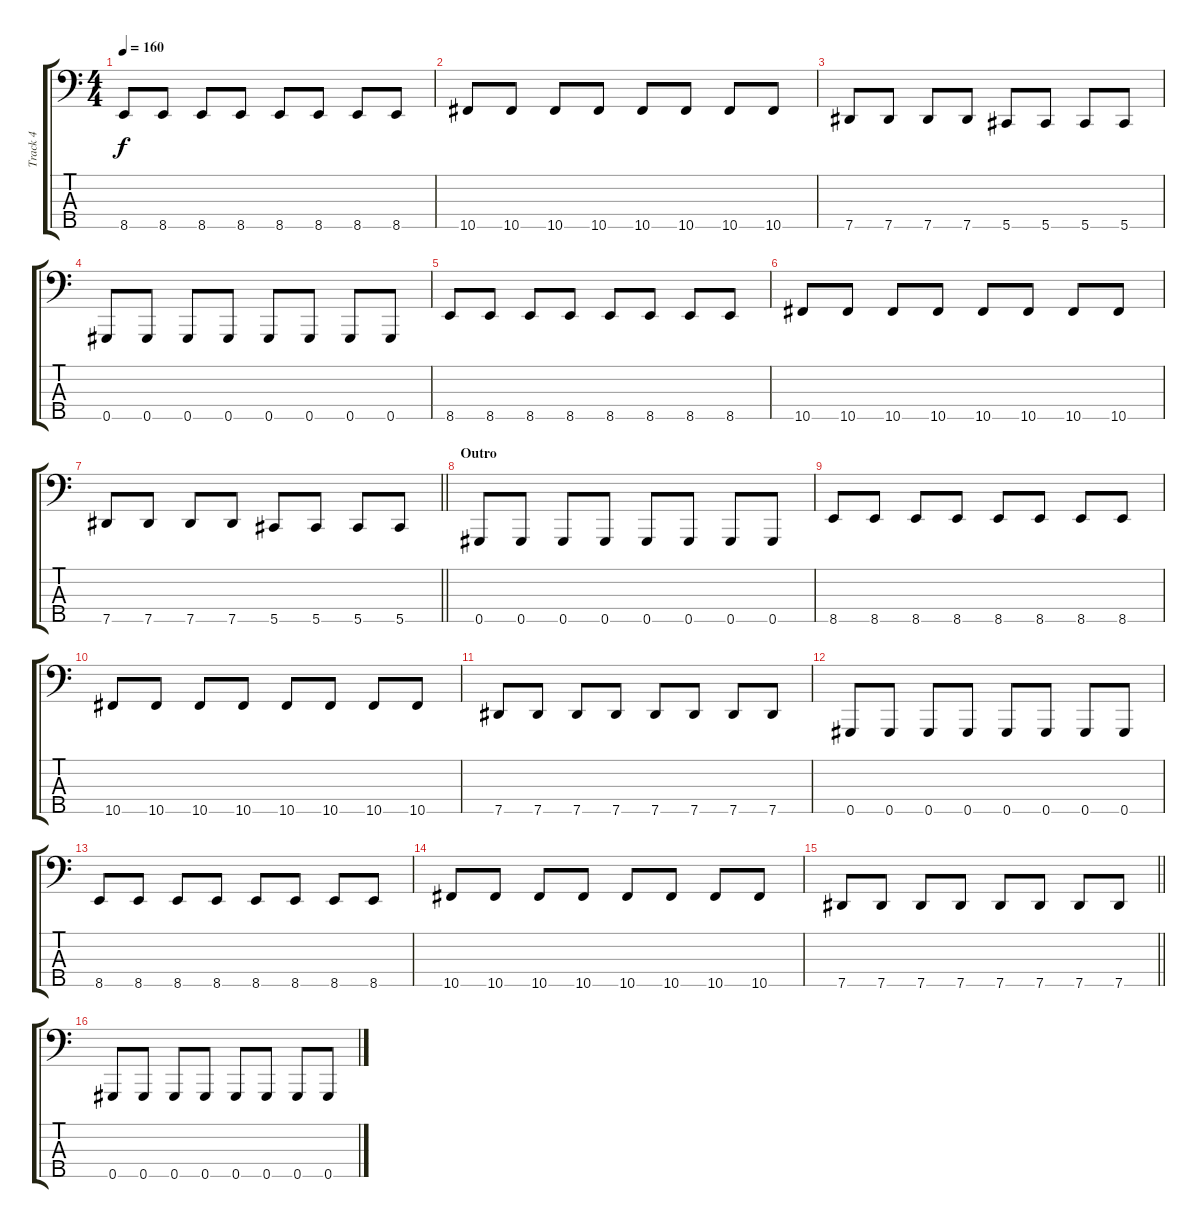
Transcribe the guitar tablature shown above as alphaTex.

\track ("Track 4" "Track 4") {instrument electricbassfinger}
\staff {score tabs}
\tuning (Gb2 Db2 Ab1 Eb1 Ab0) {hide}
\ts (4 4)
\tempo 160
\clef f4
\ks c
8.5.8{dy f} 8.5.8 8.5.8 8.5.8 8.5.8 8.5.8 8.5.8 8.5.8 |
10.5.8 10.5.8 10.5.8 10.5.8 10.5.8 10.5.8 10.5.8 10.5.8 |
7.5.8 7.5.8 7.5.8 7.5.8 5.5.8 5.5.8 5.5.8 5.5.8 |
0.5.8 0.5.8 0.5.8 0.5.8 0.5.8 0.5.8 0.5.8 0.5.8 |
8.5.8 8.5.8 8.5.8 8.5.8 8.5.8 8.5.8 8.5.8 8.5.8 |
10.5.8 10.5.8 10.5.8 10.5.8 10.5.8 10.5.8 10.5.8 10.5.8 |
\barLineRight lightlight
7.5.8 7.5.8 7.5.8 7.5.8 5.5.8 5.5.8 5.5.8 5.5.8 |
\section ("" "Outro")
0.5.8 0.5.8 0.5.8 0.5.8 0.5.8 0.5.8 0.5.8 0.5.8 |
8.5.8 8.5.8 8.5.8 8.5.8 8.5.8 8.5.8 8.5.8 8.5.8 |
10.5.8 10.5.8 10.5.8 10.5.8 10.5.8 10.5.8 10.5.8 10.5.8 |
7.5.8 7.5.8 7.5.8 7.5.8 7.5.8 7.5.8 7.5.8 7.5.8 |
0.5.8 0.5.8 0.5.8 0.5.8 0.5.8 0.5.8 0.5.8 0.5.8 |
8.5.8 8.5.8 8.5.8 8.5.8 8.5.8 8.5.8 8.5.8 8.5.8 |
10.5.8 10.5.8 10.5.8 10.5.8 10.5.8 10.5.8 10.5.8 10.5.8 |
\barLineRight lightlight
7.5.8 7.5.8 7.5.8 7.5.8 7.5.8 7.5.8 7.5.8 7.5.8 |
0.5.8 0.5.8 0.5.8 0.5.8 0.5.8 0.5.8 0.5.8 0.5.8
